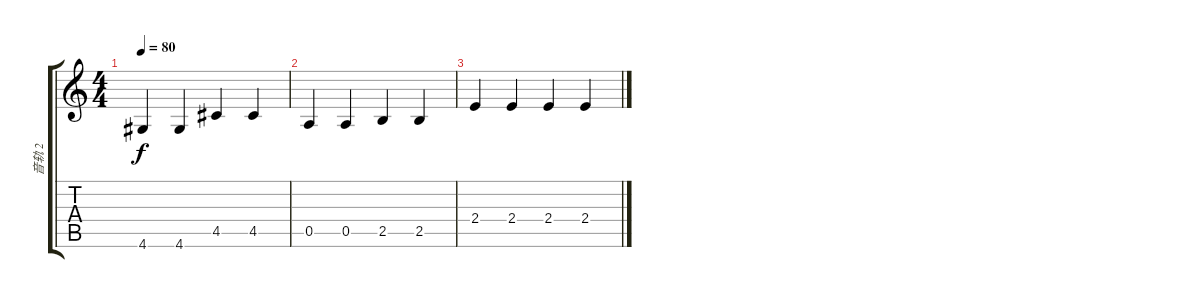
\track ("音轨 2" "音轨 2") {instrument acousticbass}
\staff {score tabs}
\tuning (E4 B3 G3 D3 A2 E2) {hide}
\ts (4 4)
\tempo 80
\clef g2
\ks c
4.6.4{dy f} 4.6.4 4.5.4 4.5.4 |
0.5.4 0.5.4 2.5.4 2.5.4 |
2.4.4 2.4.4 2.4.4 2.4.4
